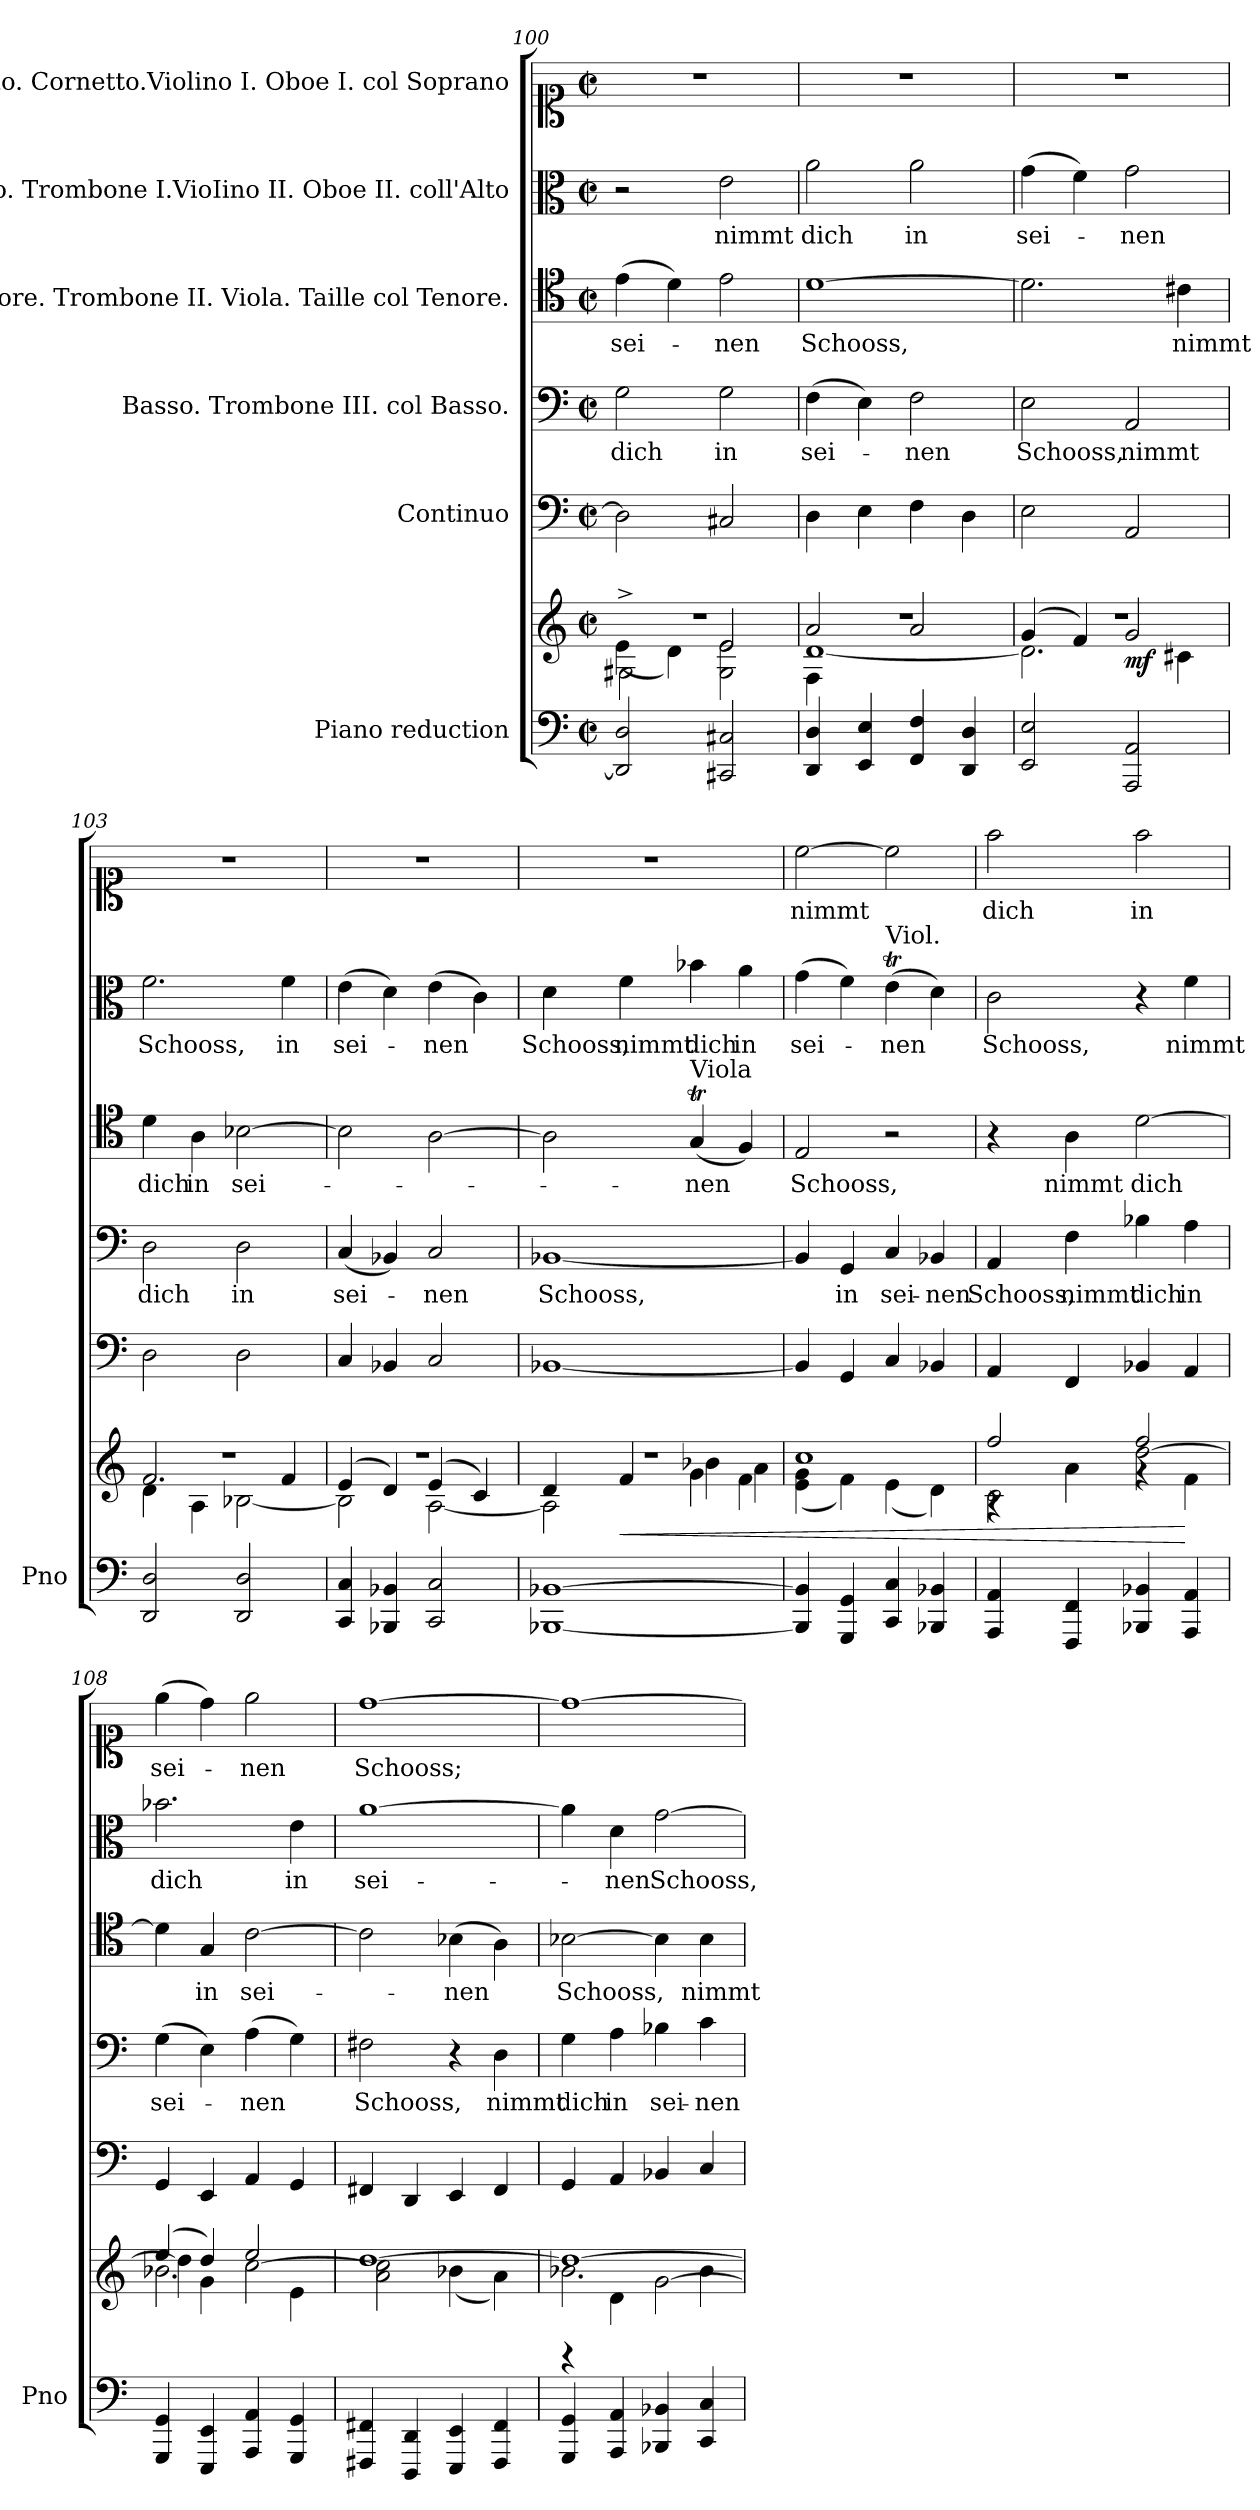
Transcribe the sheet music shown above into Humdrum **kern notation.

**kern	**kern	**dynam	**kern	**kern	**text	**kern	**text	**kern	**text	**kern	**text
*part6	*part6	*part6	*part5	*part4	*part4	*part3	*part3	*part2	*part2	*part1	*part1
*staff7	*staff6	*staff6/7	*staff5	*staff4	*staff4	*staff3	*staff3	*staff2	*staff2	*staff1	*staff1
*I"Piano reduction	*	*	*I"Continuo	*I"Basso. Trombone III. col Basso.	*	*I"Tenore.  Trombone II. Viola. Taille col Tenore.	*	*I"Alto. Trombone I.VioIino II. Oboe II. coll'Alto	*	*I"Soprano. Cornetto.Violino I. Oboe I. col Soprano	*
*I'Pno	*	*	*	*	*	*	*	*	*	*	*
*clefF4	*clefG2	*	*clefF4	*clefF4	*	*clefC4	*	*clefC3	*	*clefC1	*
*k[]	*k[]	*	*k[]	*k[]	*	*k[]	*	*k[]	*	*k[]	*
*M2/2	*M2/2	*	*M2/2	*M2/2	*	*M2/2	*	*M2/2	*	*M2/2	*
*met(c|)	*met(c|)	*	*met(c|)	*met(c|)	*	*met(c|)	*	*met(c|)	*	*met(c|)	*
=100	=100	=100	=100	=100	=100	=100	=100	=100	=100	=100	=100
*	*^	*	*	*	*	*	*	*	*	*	*
*	*	*^	*	*	*	*	*	*	*	*	*	*
!	!	!	!	!	!	!	!LO:LY:b	!	!LO:LY:b	!	!	!	!
2DD/] 2D/	1r	(>4e\	2G#X^\	.	2D\]	2G\	dich	(>4e\	sei-	2r	.	1r	.
.	.	4d\)	.	.	.	.	.	4d\)	.	.	.	.	.
!	!	!	!	!	!	!	!LO:LY:b	!	!LO:LY:b	!	!LO:LY:b	!	!
2CC#X/ 2C#X/	.	2e/	2G#\ 2e\	.	2C#X/	2G\	in	2e\	-nen	2e\	nimmt	.	.
=101	=101	=101	=101	=101	=101	=101	=101	=101	=101	=101	=101	=101	=101
*	*	*	*^	*	*	*	*	*	*	*	*	*	*
!	!	!	!	!	!	!	!	!LO:LY:b	!	!LO:LY:b	!	!LO:LY:b	!	!
4DD/ 4D/	1r	[1d	2a/	4F\	.	4D\	(>4F\	sei-	[1d	Schooss,	2a\	dich	1r	.
4EE/ 4E/	.	.	.	4ryy	.	4E\	4E\)	.	.	.	.	.	.	.
!	!	!	!	!	!	!	!	!LO:LY:b	!	!	!	!LO:LY:b	!	!
4FF/ 4F/	.	.	2a/	2ryy	.	4F\	2F\	nen	.	.	2a\	in	.	.
4DD/ 4D/	.	.	.	.	.	4D\	.	.	.	.	.	.	.	.
*	*	*	*v	*v	*	*	*	*	*	*	*	*	*	*
=102	=102	=102	=102	=102	=102	=102	=102	=102	=102	=102	=102	=102	=102
!	!	!	!	!	!	!	!LO:LY:b	!	!	!	!LO:LY:b	!	!
2EE/ 2E/	1r	2.d\]	(>4g/	.	2E\	2E\	Schooss,	2.d\]	.	(>4g\	sei-	1r	.
.	.	.	4f/)	.	.	.	.	.	.	4f\)	.	.	.
!	!	!	!	!LO:DY:b	!	!	!LO:LY:b	!	!	!	!LO:LY:b	!	!
2AAA/ 2AA/	.	.	2g/	mf	2AA/	2AA/	nimmt	.	.	2g\	nen	.	.
!	!	!	!	!	!	!	!	!	!LO:LY:b	!	!	!	!
.	.	4c#X\	.	.	.	.	.	4c#X\	nimmt	.	.	.	.
=103	=103	=103	=103	=103	=103	=103	=103	=103	=103	=103	=103	=103	=103
!	!	!	!	!	!	!	!LO:LY:b	!	!LO:LY:b	!	!LO:LY:b	!	!
2DD/ 2D/	1r	4d\	2.f/	.	2D\	2D\	dich	4d\	dich	2.f\	Schooss,	1r	.
!	!	!	!	!	!	!	!	!	!LO:LY:b	!	!	!	!
.	.	4A\	.	.	.	.	.	4A\	in	.	.	.	.
!	!	!	!	!	!	!	!LO:LY:b	!	!LO:LY:b	!	!	!	!
2DD/ 2D/	.	[2B-X\	.	.	2D\	2D\	in	[2B-X\	sei-	.	.	.	.
!	!	!	!	!	!	!	!	!	!	!	!LO:LY:b	!	!
.	.	.	4f/	.	.	.	.	.	.	4f\	in	.	.
=104	=104	=104	=104	=104	=104	=104	=104	=104	=104	=104	=104	=104	=104
!	!	!	!	!	!	!	!LO:LY:b	!	!	!	!LO:LY:b	!	!
4CC/ 4C/	1r	2B-\]	(>4e/	.	4C/	(<4C/	sei-	2B-\]	.	(>4e\	sei-	1r	.
4BBB-X/ 4BB-X/	.	.	4d/)	.	4BB-X/	4BB-X/)	.	.	.	4d\)	.	.	.
!	!	!	!	!	!	!	!LO:LY:b	!	!	!	!LO:LY:b	!	!
2CC/ 2C/	.	[2A\	(>4e/	.	2C/	2C/	-nen	[2A\	.	(>4e\	nen	.	.
.	.	.	4c/)	.	.	.	.	.	.	4c\)	.	.	.
=105	=105	=105	=105	=105	=105	=105	=105	=105	=105	=105	=105	=105	=105
!	!	!	!	!	!	!	!LO:LY:b	!	!	!	!LO:LY:b	!	!
[1BBB-X [1BB-X	1r	2A\]	4d/	.	[1BB-X	[1BB-X	Schooss,	2A\]	.	4d\	Schooss,	1r	.
!	!	!	!	!LO:HP:b	!	!	!	!	!	!	!LO:LY:b	!	!
.	.	.	4f/	<	.	.	.	.	.	4f\	nimmt	.	.
!	!	!	!	!	!	!	!	!LO:TX:a:t=Viola	!	!	!	!	!
!	!	!	!	!	!	!	!	!	!LO:LY:b	!	!LO:LY:b	!	!
.	.	4g\	4b-X\	.	.	.	.	(<4GT/	-nen	4b-X\	dich	.	.
!	!	!	!	!	!	!	!	!	!	!	!LO:LY:b	!	!
.	.	4f\	4a\	.	.	.	.	4F/)	.	4a\	in	.	.
=106	=106	=106	=106	=106	=106	=106	=106	=106	=106	=106	=106	=106	=106
!	!	!	!	!	!	!	!	!	!LO:LY:b	!	!LO:LY:b	!	!LO:LY:b
*	*	*v	*v	*	*	*	*	*	*	*	*	*	*
4BBB-/] 4BB-/]	1cc	(<4e\ 4g\	.	4BB-/]	4BB-/]	.	2E/	Schooss,	(>4g\	sei-	[2cc\	nimmt
!	!	!	!	!	!	!LO:LY:b	!	!	!	!	!	!
4GGG/ 4GG/	.	4f\)	.	4GG/	4GG/	in	.	.	4f\)	.	.	.
!	!	!	!	!	!	!	!	!	!LO:TX:a:t=Viol.	!	!	!
!	!	!	!	!	!	!LO:LY:b	!	!	!	!LO:LY:b	!	!
4CC/ 4C/	.	(<4e\	.	4C/	4C/	sei-	2r	.	(>4et\	nen	2cc\]	.
!	!	!	!	!	!	!LO:LY:b	!	!	!	!	!	!
4BBB-X/ 4BB-X/	.	4d\)	.	4BB-X/	4BB-X/	-nen	.	.	4d\)	.	.	.
!!LO:LB:g=z
=107	=107	=107	=107	=107	=107	=107	=107	=107	=107	=107	=107	=107
*	*	*^	*	*	*	*	*	*	*	*	*	*
!	!	!	!	!	!	!	!LO:LY:b	!	!	!	!LO:LY:b	!	!LO:LY:b
4AAA/ 4AA/	2ff/	2c\	4rA	.	4AA/	4AA/	Schooss,	4r	.	2c\	Schooss,	2ff\	dich
!	!	!	!	!	!	!	!LO:LY:b	!	!LO:LY:b	!	!	!	!
4FFF/ 4FF/	.	.	4a\	.	4FF/	4F\	nimmt	4A\	nimmt	.	.	.	.
!	!	!	!	!	!	!	!LO:LY:b	!	!LO:LY:b	!	!	!	!LO:LY:b
4BBB-X/ 4BB-X/	2ff/	4rg	[2dd\	.	4BB-X/	4B-X\	dich	[2d\	dich	4r	.	2ff\	in
!	!	!	!	!	!	!	!LO:LY:b	!	!	!	!LO:LY:b	!	!
4AAA/ 4AA/	.	4f\	.	[	4AA/	4A\	in	.	.	4f\	nimmt	.	.
=108	=108	=108	=108	=108	=108	=108	=108	=108	=108	=108	=108	=108	=108
!	!	!	!	!	!	!	!LO:LY:b	!	!	!	!LO:LY:b	!	!LO:LY:b
4GGG/ 4GG/	(>4ee/	2.b-X\	4dd\]	.	4GG/	(>4G\	sei-	4d\]	.	2.b-X\	dich	(>4ee\	sei-
!	!	!	!	!	!	!	!	!	!LO:LY:b	!	!	!	!
4EEE/ 4EE/	4dd/)	.	4g\	.	4EE/	4E\)	.	4G/	in	.	.	4dd\)	.
!	!	!	!	!	!	!	!LO:LY:b	!	!LO:LY:b	!	!	!	!LO:LY:b
4AAA/ 4AA/	2ee/	.	[2cc\	.	4AA/	(>4A\	-nen	[2c\	sei-	.	.	2ee\	nen
!	!	!	!	!	!	!	!	!	!	!	!LO:LY:b	!	!
4GGG/ 4GG/	.	4e\	.	.	4GG/	4G\)	.	.	.	4e\	in	.	.
*	*	*v	*v	*	*	*	*	*	*	*	*	*	*
=109	=109	=109	=109	=109	=109	=109	=109	=109	=109	=109	=109	=109
!	!	!	!	!	!	!LO:LY:b	!	!	!	!LO:LY:b	!	!LO:LY:b
4FFF#X/ 4FF#X/	[1dd	2a\ 2cc\]	.	4FF#X/	2F#X\	Schooss,	2c\]	.	[1a	sei-	[1dd	Schooss;
4DDD/ 4DD/	.	.	.	4DD/	.	.	.	.	.	.	.	.
!	!	!	!	!	!	!	!	!LO:LY:b	!	!	!	!
4EEE/ 4EE/	.	(<4b-X\	.	4EE/	4r	.	(>4B-X\	-nen	.	.	.	.
!	!	!	!	!	!	!LO:LY:b	!	!	!	!	!	!
4FFF#/ 4FF#/	.	4a\)	.	4FF#/	4D\	nimmt	4A\)	.	.	.	.	.
=110	=110	=110	=110	=110	=110	=110	=110	=110	=110	=110	=110	=110
*	*	*^	*	*	*	*	*	*	*	*	*	*
!	!	!	!	!	!	!	!LO:LY:b	!	!LO:LY:b	!	!	!	!
4GGG/ 4GG/	1dd_	2.b-X\	4rGG	.	4GG/	4G\	dich	[2B-X\	Schooss,	4a\]	.	1dd_	.
!	!	!	!	!	!	!	!LO:LY:b	!	!	!	!LO:LY:b	!	!
4AAA/ 4AA/	.	.	4d\	.	4AA/	4A\	in	.	.	4d\	-nen	.	.
!	!	!	!	!	!	!	!LO:LY:b	!	!	!	!LO:LY:b	!	!
4BBB-X/ 4BB-X/	.	.	[2g\	.	4BB-X/	4B-X\	sei-	4B-\]	.	[2g\	Schooss,	.	.
!	!	!	!	!	!	!	!LO:LY:b	!	!LO:LY:b	!	!	!	!
4CC/ 4C/	.	4b-\	.	.	4C/	4c\	-nen	4B-\	nimmt	.	.	.	.
*	*v	*v	*v	*	*	*	*	*	*	*	*	*	*
=	=	=	=	=	=	=	=	=	=	=	=
*-	*-	*-	*-	*-	*-	*-	*-	*-	*-	*-	*-
